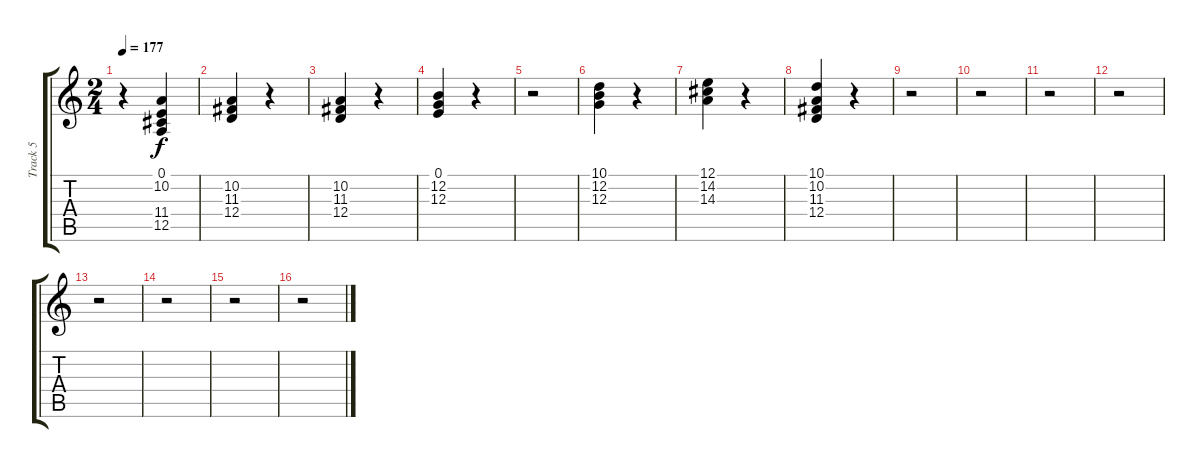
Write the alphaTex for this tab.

\track ("Track 5" "Track 5") {instrument trombone}
\staff {score tabs}
\tuning (E4 B3 G3 D3 A2 E2) {hide}
\ts (2 4)
\tempo 177
\clef g2
\ks c
r.4{dy f} (0.1 10.2 11.4 12.5).4 |
(10.2 11.3 12.4).4 r.4 |
(10.2 11.3 12.4).4 r.4 |
(0.1 12.2 12.3).4 r.4 |
r.2 |
(10.1 12.2 12.3).4 r.4 |
(12.1 14.2 14.3).4 r.4 |
(10.1 10.2 11.3 12.4).4 r.4 |
r.2 |
r.2 |
r.2 |
r.2 |
r.2 |
r.2 |
r.2 |
r.2
